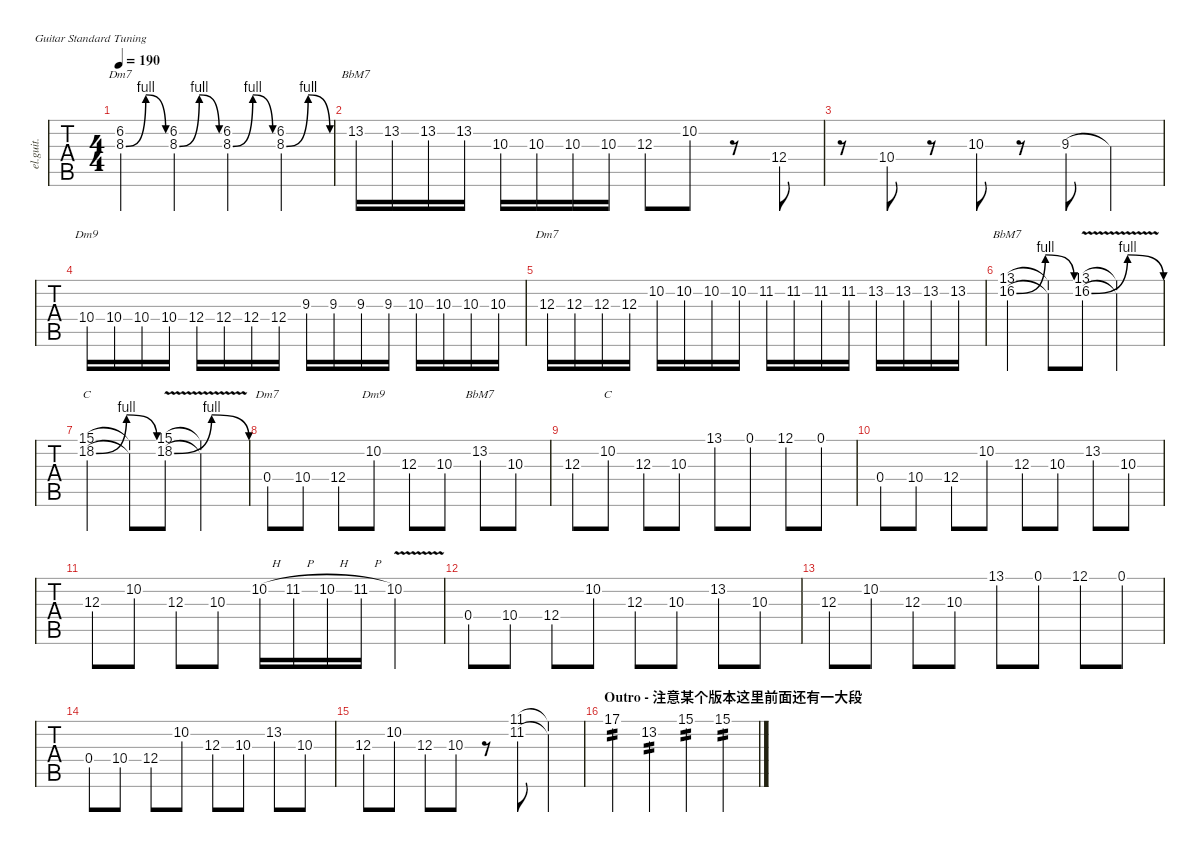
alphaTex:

\defaultSystemsLayout 4
\hideDynamics
\bracketExtendMode nobrackets
\track ("後藤ひとり" "el.guit.") {instrument electricguitarclean}
\staff {tabs}
\tuning (E4 B3 G3 D3 A2 E2)
\chord ("Dm7" x 6 8 x x x) {firstfret 6 showdiagram false showfingering false}
\chord ("BbM7" x 13 x x x x) {firstfret 13 showdiagram false showfingering false}
\chord ("Dm9" x x x 10 x x) {firstfret 10 showdiagram false showfingering false}
\chord ("Dm7" x x 12 x x x) {firstfret 12 showdiagram false showfingering false}
\chord ("BbM7" 13 16 x x x x) {firstfret 13 showdiagram false showfingering false}
\chord ("C" 15 18 x x x x) {firstfret 15 showdiagram false showfingering false}
\chord ("Dm7" x x x 0 x x) {showdiagram false showfingering false}
\chord ("Dm9" x 10 x x x x) {firstfret 10 showdiagram false showfingering false}
\chord ("C" x 10 x x x x) {firstfret 10 showdiagram false showfingering false}
\ts (4 4)
\tempo 190
\clef g2
\ks c
(6.2 8.3{be (bendrelease 0 0 10.2 4 20.4 4 30 0) acc #}).4{ch "Dm7" dy mf} (6.2 8.3{be (bendrelease 0 0 10.2 4 20.4 4 30 0) acc #}).4 (6.2 8.3{be (bendrelease 0 0 10.2 4 20.4 4 30 0) acc #}).4 (6.2 8.3{be (bendrelease 0 0 10.2 4 20.4 4 30 0) acc #}).4 |
13.2.16{ch "BbM7"} 13.2.16 13.2.16 13.2.16 10.3.16 10.3.16 10.3.16 10.3.16 12.3.8 10.2.8 r.8 12.4.8 |
r.8 10.4.8 r.8 10.3.8 r.8 9.3.8 9.3{t}.4 |
10.4.16{ch "Dm9"} 10.4.16 10.4.16 10.4.16 12.4.16 12.4.16 12.4.16 12.4.16 9.3.16 9.3.16 9.3.16 9.3.16 10.3.16 10.3.16 10.3.16 10.3.16 |
12.3.16{ch "Dm7"} 12.3.16 12.3.16 12.3.16 10.2.16 10.2.16 10.2.16 10.2.16 11.2{acc #}.16 11.2{acc #}.16 11.2{acc #}.16 11.2{acc #}.16 13.2.16 13.2.16 13.2.16 13.2.16 |
(13.1 16.2{be (bendrelease 0 0 10.2 4 20.4 4 30 0) acc #}).4{ch "BbM7"} (13.1{t} 16.2{t acc #}).8 (13.1{v} 16.2{be (bendrelease 0 0 10.2 4 20.4 4 30 0) v acc #}).8 (13.1{t} 16.2{t acc #}).2 |
(15.1 18.2{be (bendrelease 0 0 10.2 4 20.4 4 30 0)}).4{ch "C"} (15.1{t} 18.2{t}).8 (15.1{v} 18.2{be (bendrelease 0 0 10.2 4 20.4 4 30 0)}).8 (15.1{t} 18.2{t}).2 |
0.4.8{ch "Dm7"} 10.4.8 12.4.8 10.2.8{ch "Dm9"} 12.3.8 10.3.8 13.2.8{ch "BbM7"} 10.3.8 |
12.3.8 10.2.8{ch "C"} 12.3.8 10.3.8 13.1.8 0.1.8 12.1.8 0.1.8 |
0.4.8 10.4.8 12.4.8 10.2.8 12.3.8 10.3.8 13.2.8 10.3.8 |
12.3.8 10.2.8 12.3.8 10.3.8 10.2{h}.16 11.2{h acc #}.16 10.2{h}.16 11.2{h acc #}.16 10.2{v}.4 |
0.4.8 10.4.8 12.4.8 10.2.8 12.3.8 10.3.8 13.2.8 10.3.8 |
12.3.8 10.2.8 12.3.8 10.3.8 13.1.8 0.1.8 12.1.8 0.1.8 |
0.4.8 10.4.8 12.4.8 10.2.8 12.3.8 10.3.8 13.2.8 10.3.8 |
12.3.8 10.2.8 12.3.8 10.3.8 r.8 (11.1{acc #} 11.2{acc #}).8 (11.1{t acc #} 11.2{t acc #}).4 |
\section ("" "Outro - 注意某个版本这里前面还有一大段")
17.1.4{tp 2} 13.2.4{tp 2} 15.1.4{tp 2} 15.1.4{tp 2}
